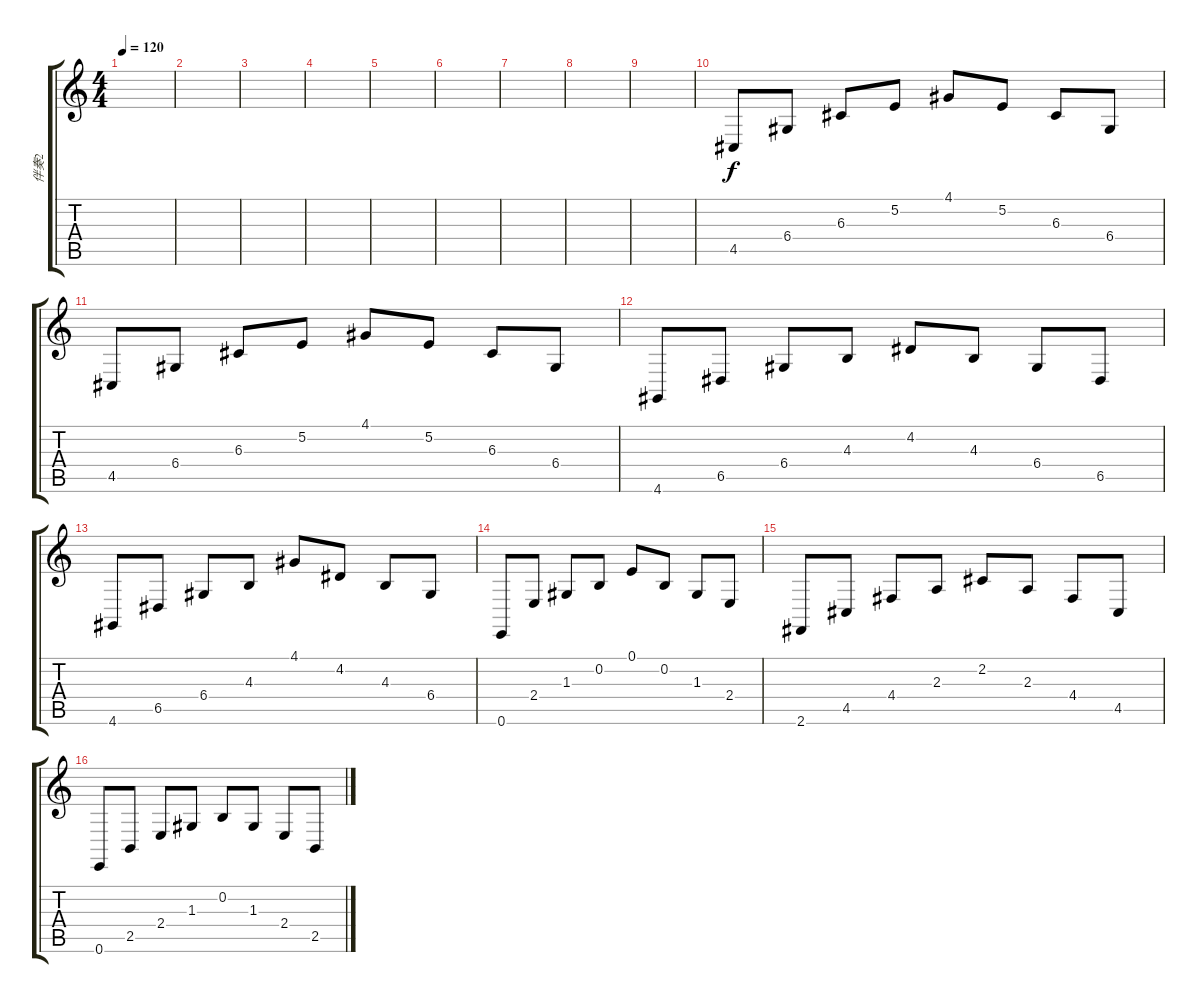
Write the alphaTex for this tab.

\track ("伴奏2" "伴奏2") {instrument kalimba}
\staff {score tabs}
\tuning (E4 B3 G3 D3 A2 E2) {hide}
\ts (4 4)
\tempo 120
\clef g2
\ks c
|
|
|
|
|
|
|
|
|
4.5.8 6.4.8 6.3.8 5.2.8 4.1.8 5.2.8 6.3.8 6.4.8 |
4.5.8 6.4.8 6.3.8 5.2.8 4.1.8 5.2.8 6.3.8 6.4.8 |
4.6.8 6.5.8 6.4.8 4.3.8 4.2.8 4.3.8 6.4.8 6.5.8 |
4.6.8 6.5.8 6.4.8 4.3.8 4.1.8 4.2.8 4.3.8 6.4.8 |
0.6.8 2.4.8 1.3.8 0.2.8 0.1.8 0.2.8 1.3.8 2.4.8 |
2.6.8 4.5.8 4.4.8 2.3.8 2.2.8 2.3.8 4.4.8 4.5.8 |
0.6.8 2.5.8 2.4.8 1.3.8 0.2.8 1.3.8 2.4.8 2.5.8
